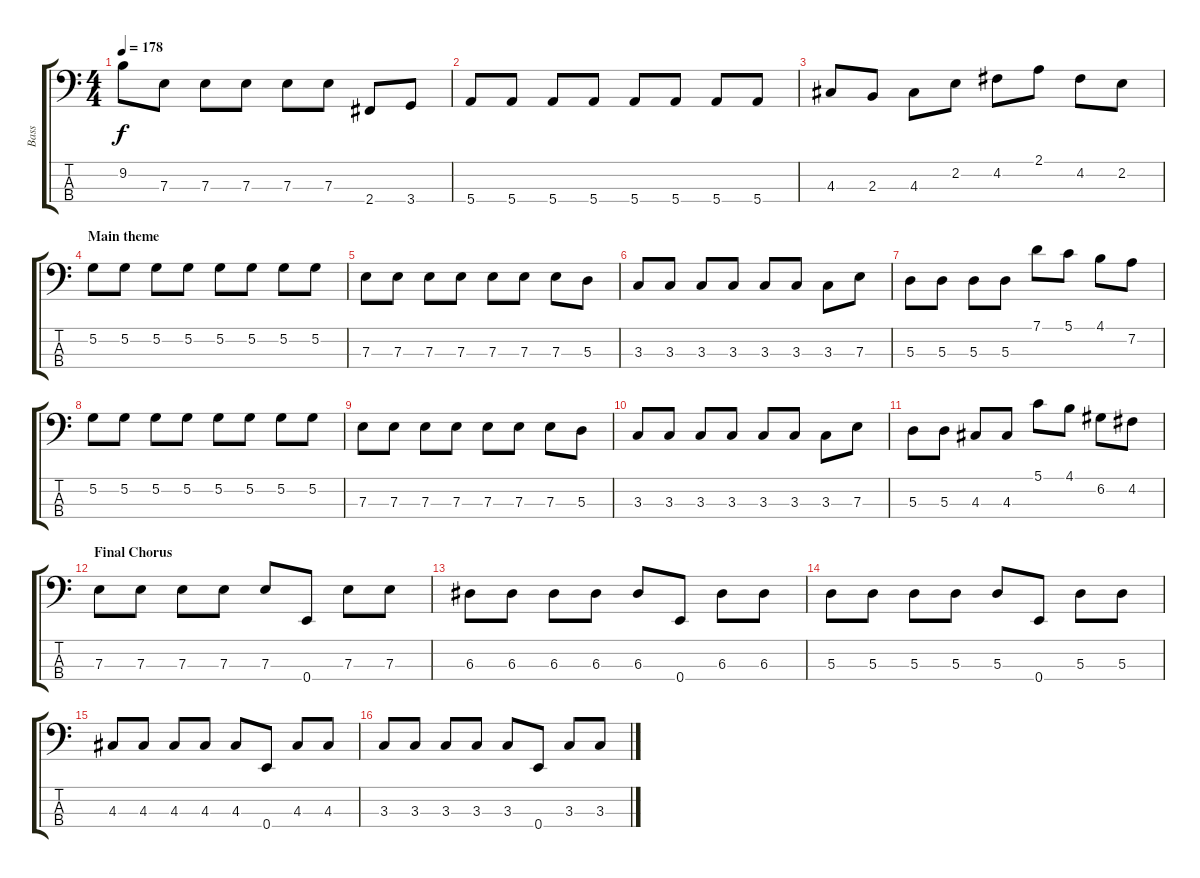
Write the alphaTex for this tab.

\track ("Bass" "Bass") {instrument electricbasspick}
\staff {score tabs}
\tuning (G2 D2 A1 E1) {hide}
\ts (4 4)
\tempo 178
\clef f4
\ks c
9.2.8{dy f} 7.3.8 7.3.8 7.3.8 7.3.8 7.3.8 2.4.8 3.4.8 |
5.4.8 5.4.8 5.4.8 5.4.8 5.4.8 5.4.8 5.4.8 5.4.8 |
4.3.8 2.3.8 4.3.8 2.2.8 4.2.8 2.1.8 4.2.8 2.2.8 |
\section ("" "Main theme")
5.2.8 5.2.8 5.2.8 5.2.8 5.2.8 5.2.8 5.2.8 5.2.8 |
7.3.8 7.3.8 7.3.8 7.3.8 7.3.8 7.3.8 7.3.8 5.3.8 |
3.3.8 3.3.8 3.3.8 3.3.8 3.3.8 3.3.8 3.3.8 7.3.8 |
5.3.8 5.3.8 5.3.8 5.3.8 7.1.8 5.1.8 4.1.8 7.2.8 |
5.2.8 5.2.8 5.2.8 5.2.8 5.2.8 5.2.8 5.2.8 5.2.8 |
7.3.8 7.3.8 7.3.8 7.3.8 7.3.8 7.3.8 7.3.8 5.3.8 |
3.3.8 3.3.8 3.3.8 3.3.8 3.3.8 3.3.8 3.3.8 7.3.8 |
5.3.8 5.3.8 4.3.8 4.3.8 5.1.8 4.1.8 6.2.8 4.2.8 |
\section ("" "Final Chorus")
7.3.8 7.3.8 7.3.8 7.3.8 7.3.8 0.4.8 7.3.8 7.3.8 |
6.3.8 6.3.8 6.3.8 6.3.8 6.3.8 0.4.8 6.3.8 6.3.8 |
5.3.8 5.3.8 5.3.8 5.3.8 5.3.8 0.4.8 5.3.8 5.3.8 |
4.3.8 4.3.8 4.3.8 4.3.8 4.3.8 0.4.8 4.3.8 4.3.8 |
3.3.8 3.3.8 3.3.8 3.3.8 3.3.8 0.4.8 3.3.8 3.3.8
